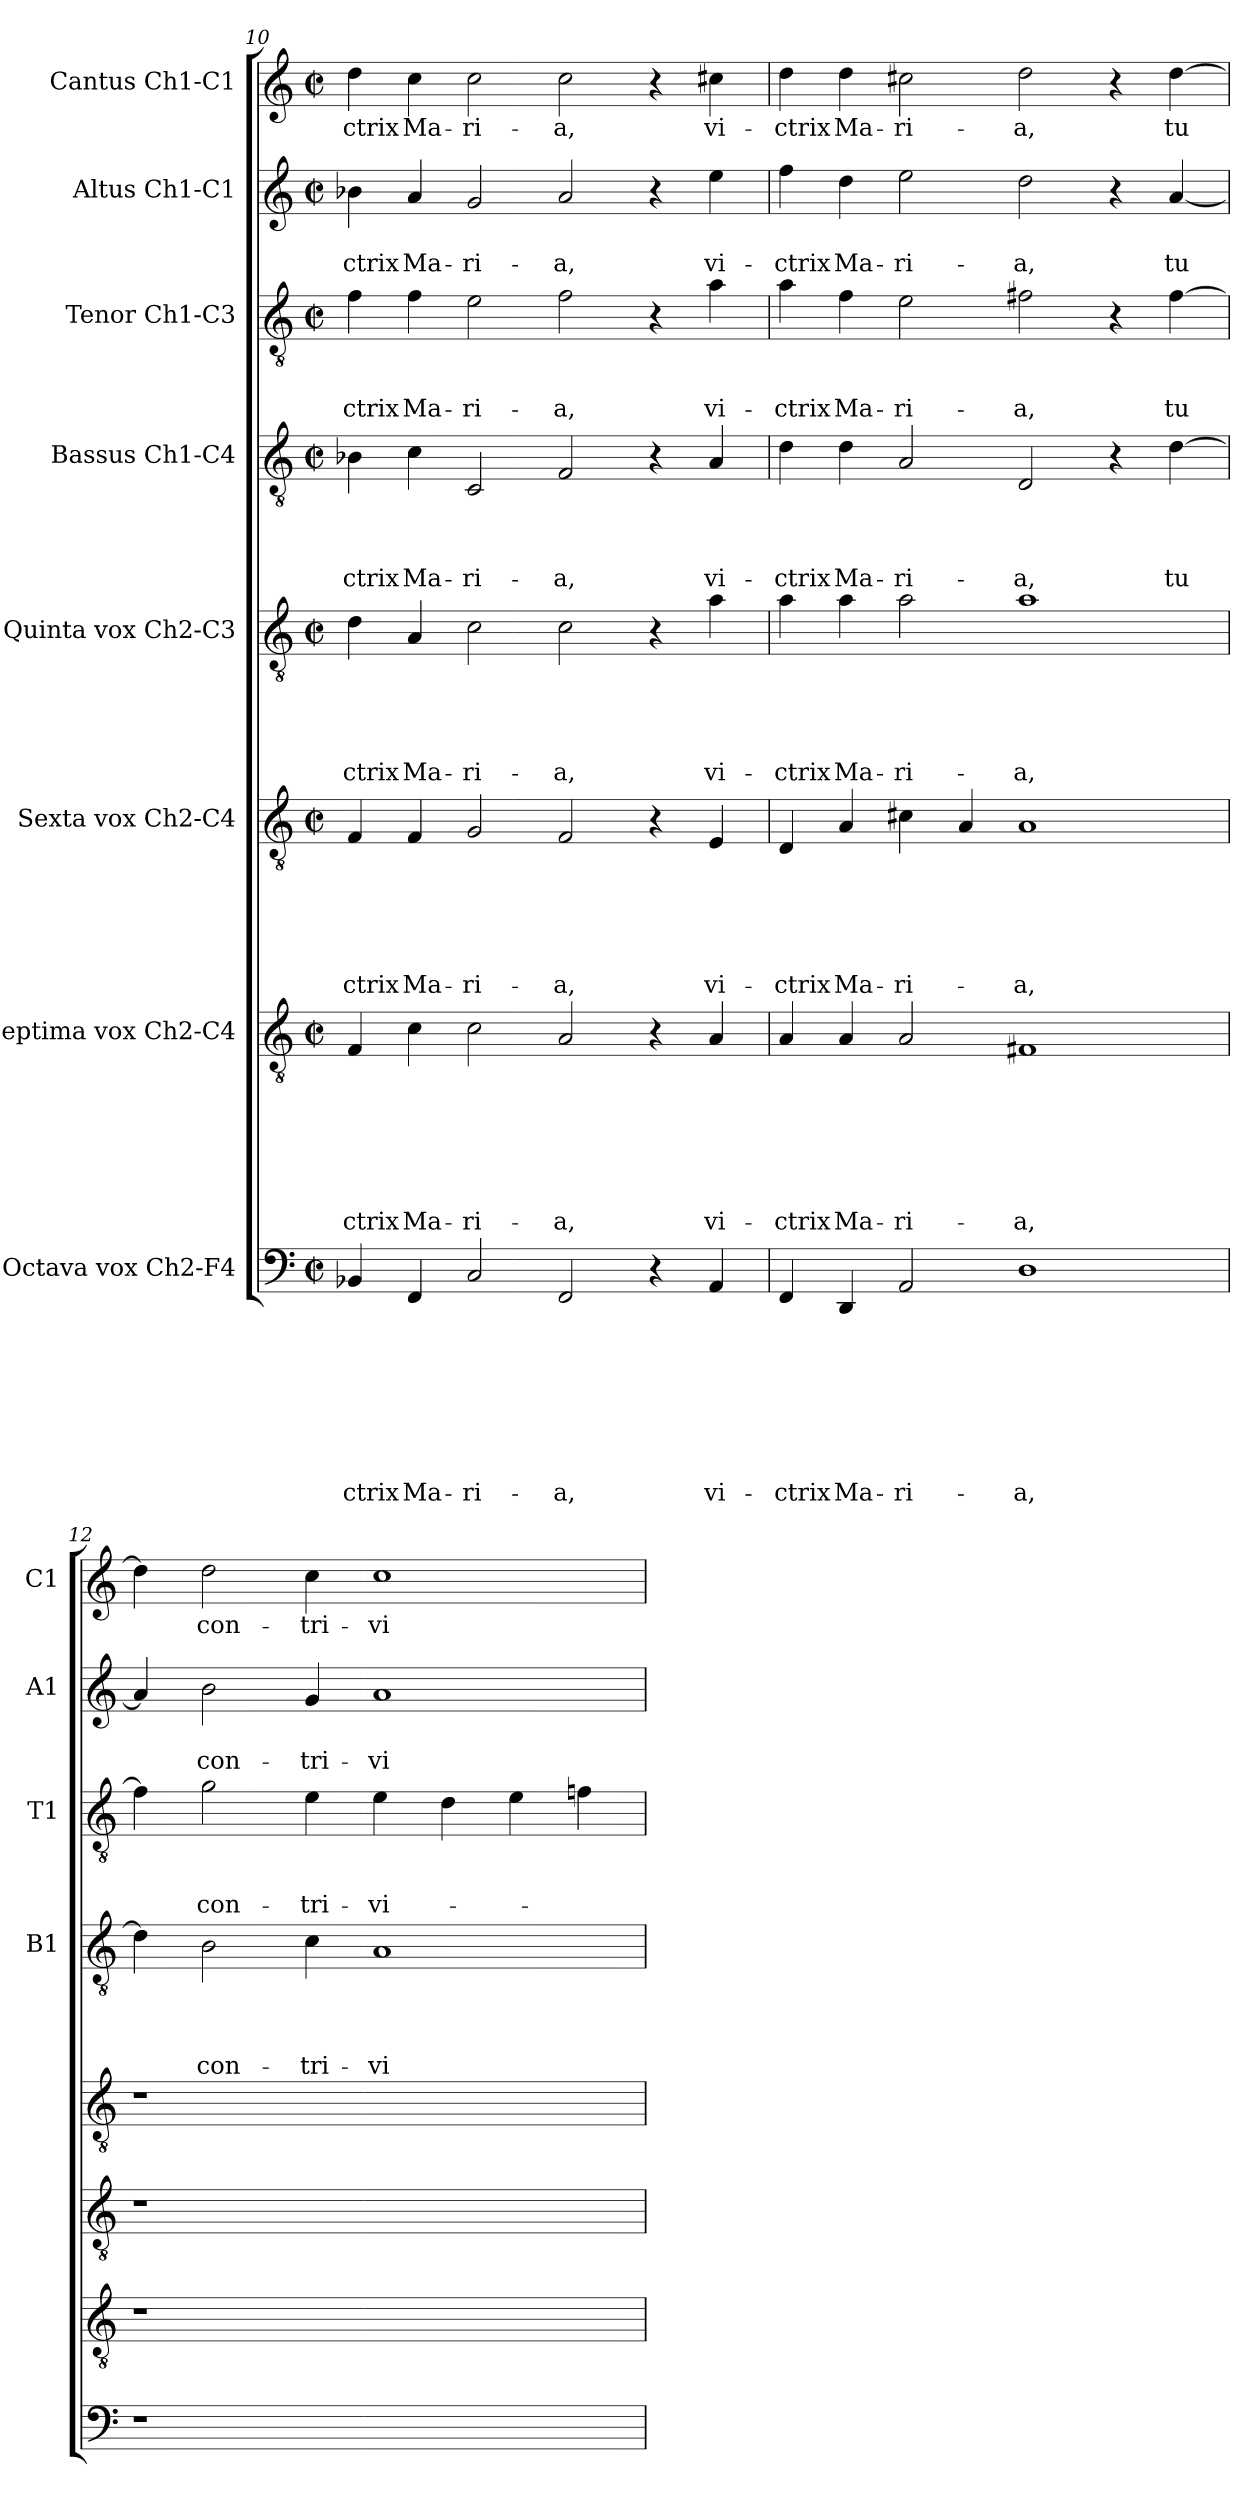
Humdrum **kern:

**kern	**text	**text	**text	**text	**text	**text	**text	**text	**kern	**text	**text	**text	**text	**text	**text	**text	**kern	**text	**text	**text	**text	**text	**text	**kern	**text	**text	**text	**text	**text	**kern	**text	**text	**text	**text	**kern	**text	**text	**text	**kern	**text	**text	**kern	**text
*part8	*part8	*part8	*part8	*part8	*part8	*part8	*part8	*part8	*part7	*part7	*part7	*part7	*part7	*part7	*part7	*part7	*part6	*part6	*part6	*part6	*part6	*part6	*part6	*part5	*part5	*part5	*part5	*part5	*part5	*part4	*part4	*part4	*part4	*part4	*part3	*part3	*part3	*part3	*part2	*part2	*part2	*part1	*part1
*staff8	*staff8	*staff8	*staff8	*staff8	*staff8	*staff8	*staff8	*staff8	*staff7	*staff7	*staff7	*staff7	*staff7	*staff7	*staff7	*staff7	*staff6	*staff6	*staff6	*staff6	*staff6	*staff6	*staff6	*staff5	*staff5	*staff5	*staff5	*staff5	*staff5	*staff4	*staff4	*staff4	*staff4	*staff4	*staff3	*staff3	*staff3	*staff3	*staff2	*staff2	*staff2	*staff1	*staff1
*I"Octava vox Ch2-F4	*	*	*	*	*	*	*	*	*I"Septima vox Ch2-C4	*	*	*	*	*	*	*	*I"Sexta vox Ch2-C4	*	*	*	*	*	*	*I"Quinta vox Ch2-C3	*	*	*	*	*	*I"Bassus Ch1-C4	*	*	*	*	*I"Tenor Ch1-C3	*	*	*	*I"Altus Ch1-C1	*	*	*I"Cantus Ch1-C1	*
*	*	*	*	*	*	*	*	*	*	*	*	*	*	*	*	*	*	*	*	*	*	*	*	*	*	*	*	*	*	*I'B1	*	*	*	*	*I'T1	*	*	*	*I'A1	*	*	*I'C1	*
!!LO:PB:g=z
*clefF4	*	*	*	*	*	*	*	*	*clefGv2	*	*	*	*	*	*	*	*clefGv2	*	*	*	*	*	*	*clefGv2	*	*	*	*	*	*clefGv2	*	*	*	*	*clefGv2	*	*	*	*clefG2	*	*	*clefG2	*
*k[]	*	*	*	*	*	*	*	*	*k[]	*	*	*	*	*	*	*	*k[]	*	*	*	*	*	*	*k[]	*	*	*	*	*	*k[]	*	*	*	*	*k[]	*	*	*	*k[]	*	*	*k[]	*
*C:	*	*	*	*	*	*	*	*	*C:	*	*	*	*	*	*	*	*C:	*	*	*	*	*	*	*C:	*	*	*	*	*	*C:	*	*	*	*	*C:	*	*	*	*C:	*	*	*C:	*
*M2/2	*	*	*	*	*	*	*	*	*M2/2	*	*	*	*	*	*	*	*M2/2	*	*	*	*	*	*	*M2/2	*	*	*	*	*	*M2/2	*	*	*	*	*M2/2	*	*	*	*M2/2	*	*	*M2/2	*
*met(c|)	*	*	*	*	*	*	*	*	*met(c|)	*	*	*	*	*	*	*	*met(c|)	*	*	*	*	*	*	*met(c|)	*	*	*	*	*	*met(c|)	*	*	*	*	*met(c|)	*	*	*	*met(c|)	*	*	*met(c|)	*
=10	=10	=10	=10	=10	=10	=10	=10	=10	=10	=10	=10	=10	=10	=10	=10	=10	=10	=10	=10	=10	=10	=10	=10	=10	=10	=10	=10	=10	=10	=10	=10	=10	=10	=10	=10	=10	=10	=10	=10	=10	=10	=10	=10
!	!	!	!	!	!	!	!	!LO:LY:b	!	!	!	!	!	!	!	!LO:LY:b	!	!	!	!	!	!	!LO:LY:b	!	!	!	!	!	!LO:LY:b	!	!	!	!	!LO:LY:b	!	!	!	!LO:LY:b	!	!	!LO:LY:b	!	!LO:LY:b
4BB-X/	.	.	.	.	.	.	.	-ctrix	4F/	.	.	.	.	.	.	-ctrix	4F/	.	.	.	.	.	-ctrix	4d\	.	.	.	.	-ctrix	4B-X\	.	.	.	-ctrix	4f\	.	.	-ctrix	4b-X\	.	-ctrix	4dd\	-ctrix
!	!	!	!	!	!	!	!	!LO:LY:b	!	!	!	!	!	!	!	!LO:LY:b	!	!	!	!	!	!	!LO:LY:b	!	!	!	!	!	!LO:LY:b	!	!	!	!	!LO:LY:b	!	!	!	!LO:LY:b	!	!	!LO:LY:b	!	!LO:LY:b
4FF/	.	.	.	.	.	.	.	Ma-	4c\	.	.	.	.	.	.	Ma-	4F/	.	.	.	.	.	Ma-	4A/	.	.	.	.	Ma-	4c\	.	.	.	Ma-	4f\	.	.	Ma-	4a/	.	Ma-	4cc\	Ma-
!	!	!	!	!	!	!	!	!LO:LY:b	!	!	!	!	!	!	!	!LO:LY:b	!	!	!	!	!	!	!LO:LY:b	!	!	!	!	!	!LO:LY:b	!	!	!	!	!LO:LY:b	!	!	!	!LO:LY:b	!	!	!LO:LY:b	!	!LO:LY:b
2C/	.	.	.	.	.	.	.	-ri-	2c\	.	.	.	.	.	.	-ri-	2G/	.	.	.	.	.	-ri-	2c\	.	.	.	.	-ri-	2C/	.	.	.	-ri-	2e\	.	.	-ri-	2g/	.	-ri-	2cc\	-ri-
!	!	!	!	!	!	!	!	!LO:LY:b	!	!	!	!	!	!	!	!LO:LY:b	!	!	!	!	!	!	!LO:LY:b	!	!	!	!	!	!LO:LY:b	!	!	!	!	!LO:LY:b	!	!	!	!LO:LY:b	!	!	!LO:LY:b	!	!LO:LY:b
2FF/	.	.	.	.	.	.	.	-a,	2A/	.	.	.	.	.	.	-a,	2F/	.	.	.	.	.	-a,	2c\	.	.	.	.	-a,	2F/	.	.	.	-a,	2f\	.	.	-a,	2a/	.	-a,	2cc\	-a,
4r	.	.	.	.	.	.	.	.	4r	.	.	.	.	.	.	.	4r	.	.	.	.	.	.	4r	.	.	.	.	.	4r	.	.	.	.	4r	.	.	.	4r	.	.	4r	.
!	!	!	!	!	!	!	!	!LO:LY:b	!	!	!	!	!	!	!	!LO:LY:b	!	!	!	!	!	!	!LO:LY:b	!	!	!	!	!	!LO:LY:b	!	!	!	!	!LO:LY:b	!	!	!	!LO:LY:b	!	!	!LO:LY:b	!	!LO:LY:b
4AA/	.	.	.	.	.	.	.	vi-	4A/	.	.	.	.	.	.	vi-	4E/	.	.	.	.	.	vi-	4a\	.	.	.	.	vi-	4A/	.	.	.	vi-	4a\	.	.	vi-	4ee\	.	vi-	4cc#X\	vi-
=11	=11	=11	=11	=11	=11	=11	=11	=11	=11	=11	=11	=11	=11	=11	=11	=11	=11	=11	=11	=11	=11	=11	=11	=11	=11	=11	=11	=11	=11	=11	=11	=11	=11	=11	=11	=11	=11	=11	=11	=11	=11	=11	=11
!	!	!	!	!	!	!	!	!LO:LY:b	!	!	!	!	!	!	!	!LO:LY:b	!	!	!	!	!	!	!LO:LY:b	!	!	!	!	!	!LO:LY:b	!	!	!	!	!LO:LY:b	!	!	!	!LO:LY:b	!	!	!LO:LY:b	!	!LO:LY:b
4FF/	.	.	.	.	.	.	.	-ctrix	4A/	.	.	.	.	.	.	-ctrix	4D/	.	.	.	.	.	-ctrix	4a\	.	.	.	.	-ctrix	4d\	.	.	.	-ctrix	4a\	.	.	-ctrix	4ff\	.	-ctrix	4dd\	-ctrix
!	!	!	!	!	!	!	!	!LO:LY:b	!	!	!	!	!	!	!	!LO:LY:b	!	!	!	!	!	!	!LO:LY:b	!	!	!	!	!	!LO:LY:b	!	!	!	!	!LO:LY:b	!	!	!	!LO:LY:b	!	!	!LO:LY:b	!	!LO:LY:b
4DD/	.	.	.	.	.	.	.	Ma-	4A/	.	.	.	.	.	.	Ma-	4A/	.	.	.	.	.	Ma-	4a\	.	.	.	.	Ma-	4d\	.	.	.	Ma-	4f\	.	.	Ma-	4dd\	.	Ma-	4dd\	Ma-
!	!	!	!	!	!	!	!	!LO:LY:b	!	!	!	!	!	!	!	!LO:LY:b	!	!	!	!	!	!	!LO:LY:b	!	!	!	!	!	!LO:LY:b	!	!	!	!	!LO:LY:b	!	!	!	!LO:LY:b	!	!	!LO:LY:b	!	!LO:LY:b
2AA/	.	.	.	.	.	.	.	-ri-	2A/	.	.	.	.	.	.	-ri-	4c#X\	.	.	.	.	.	-ri-	2a\	.	.	.	.	-ri-	2A/	.	.	.	-ri-	2e\	.	.	-ri-	2ee\	.	-ri-	2cc#X\	-ri-
.	.	.	.	.	.	.	.	.	.	.	.	.	.	.	.	.	4A/	.	.	.	.	.	.	.	.	.	.	.	.	.	.	.	.	.	.	.	.	.	.	.	.	.	.
!	!	!	!	!	!	!	!	!LO:LY:b	!	!	!	!	!	!	!	!LO:LY:b	!	!	!	!	!	!	!LO:LY:b	!	!	!	!	!	!LO:LY:b	!	!	!	!	!LO:LY:b	!	!	!	!LO:LY:b	!	!	!LO:LY:b	!	!LO:LY:b
1D	.	.	.	.	.	.	.	-a,	1F#X	.	.	.	.	.	.	-a,	1A	.	.	.	.	.	-a,	1a	.	.	.	.	-a,	2D/	.	.	.	-a,	2f#X\	.	.	-a,	2dd\	.	-a,	2dd\	-a,
.	.	.	.	.	.	.	.	.	.	.	.	.	.	.	.	.	.	.	.	.	.	.	.	.	.	.	.	.	.	4r	.	.	.	.	4r	.	.	.	4r	.	.	4r	.
!	!	!	!	!	!	!	!	!	!	!	!	!	!	!	!	!	!	!	!	!	!	!	!	!	!	!	!	!	!	!	!	!	!	!LO:LY:b	!	!	!	!LO:LY:b	!	!	!LO:LY:b	!	!LO:LY:b
.	.	.	.	.	.	.	.	.	.	.	.	.	.	.	.	.	.	.	.	.	.	.	.	.	.	.	.	.	.	[4d\	.	.	.	tu	[4f#\	.	.	tu	[4a/	.	tu	[4dd\	tu
=12	=12	=12	=12	=12	=12	=12	=12	=12	=12	=12	=12	=12	=12	=12	=12	=12	=12	=12	=12	=12	=12	=12	=12	=12	=12	=12	=12	=12	=12	=12	=12	=12	=12	=12	=12	=12	=12	=12	=12	=12	=12	=12	=12
1r	.	.	.	.	.	.	.	.	1r	.	.	.	.	.	.	.	1r	.	.	.	.	.	.	1r	.	.	.	.	.	4d\]	.	.	.	.	4f#\]	.	.	.	4a/]	.	.	4dd\]	.
!	!	!	!	!	!	!	!	!	!	!	!	!	!	!	!	!	!	!	!	!	!	!	!	!	!	!	!	!	!	!	!	!	!	!LO:LY:b	!	!	!	!LO:LY:b	!	!	!LO:LY:b	!	!LO:LY:b
.	.	.	.	.	.	.	.	.	.	.	.	.	.	.	.	.	.	.	.	.	.	.	.	.	.	.	.	.	.	2B\	.	.	.	con-	2g\	.	.	con-	2b\	.	con-	2dd\	con-
!	!	!	!	!	!	!	!	!	!	!	!	!	!	!	!	!	!	!	!	!	!	!	!	!	!	!	!	!	!	!	!	!	!	!LO:LY:b	!	!	!	!LO:LY:b	!	!	!LO:LY:b	!	!LO:LY:b
.	.	.	.	.	.	.	.	.	.	.	.	.	.	.	.	.	.	.	.	.	.	.	.	.	.	.	.	.	.	4c\	.	.	.	-tri-	4e\	.	.	-tri-	4g/	.	-tri-	4cc\	-tri-
!	!	!	!	!	!	!	!	!	!	!	!	!	!	!	!	!	!	!	!	!	!	!	!	!	!	!	!	!	!	!	!	!	!	!LO:LY:b	!	!	!	!LO:LY:b	!	!	!LO:LY:b	!	!LO:LY:b
1ryy	.	.	.	.	.	.	.	.	1ryy	.	.	.	.	.	.	.	1ryy	.	.	.	.	.	.	1ryy	.	.	.	.	.	1A	.	.	.	-vi-	4e\	.	.	-vi-	1a	.	-vi-	1cc	-vi-
.	.	.	.	.	.	.	.	.	.	.	.	.	.	.	.	.	.	.	.	.	.	.	.	.	.	.	.	.	.	.	.	.	.	.	4d\	.	.	.	.	.	.	.	.
.	.	.	.	.	.	.	.	.	.	.	.	.	.	.	.	.	.	.	.	.	.	.	.	.	.	.	.	.	.	.	.	.	.	.	4e\	.	.	.	.	.	.	.	.
.	.	.	.	.	.	.	.	.	.	.	.	.	.	.	.	.	.	.	.	.	.	.	.	.	.	.	.	.	.	.	.	.	.	.	4fn\	.	.	.	.	.	.	.	.
=	=	=	=	=	=	=	=	=	=	=	=	=	=	=	=	=	=	=	=	=	=	=	=	=	=	=	=	=	=	=	=	=	=	=	=	=	=	=	=	=	=	=	=
*-	*-	*-	*-	*-	*-	*-	*-	*-	*-	*-	*-	*-	*-	*-	*-	*-	*-	*-	*-	*-	*-	*-	*-	*-	*-	*-	*-	*-	*-	*-	*-	*-	*-	*-	*-	*-	*-	*-	*-	*-	*-	*-	*-
